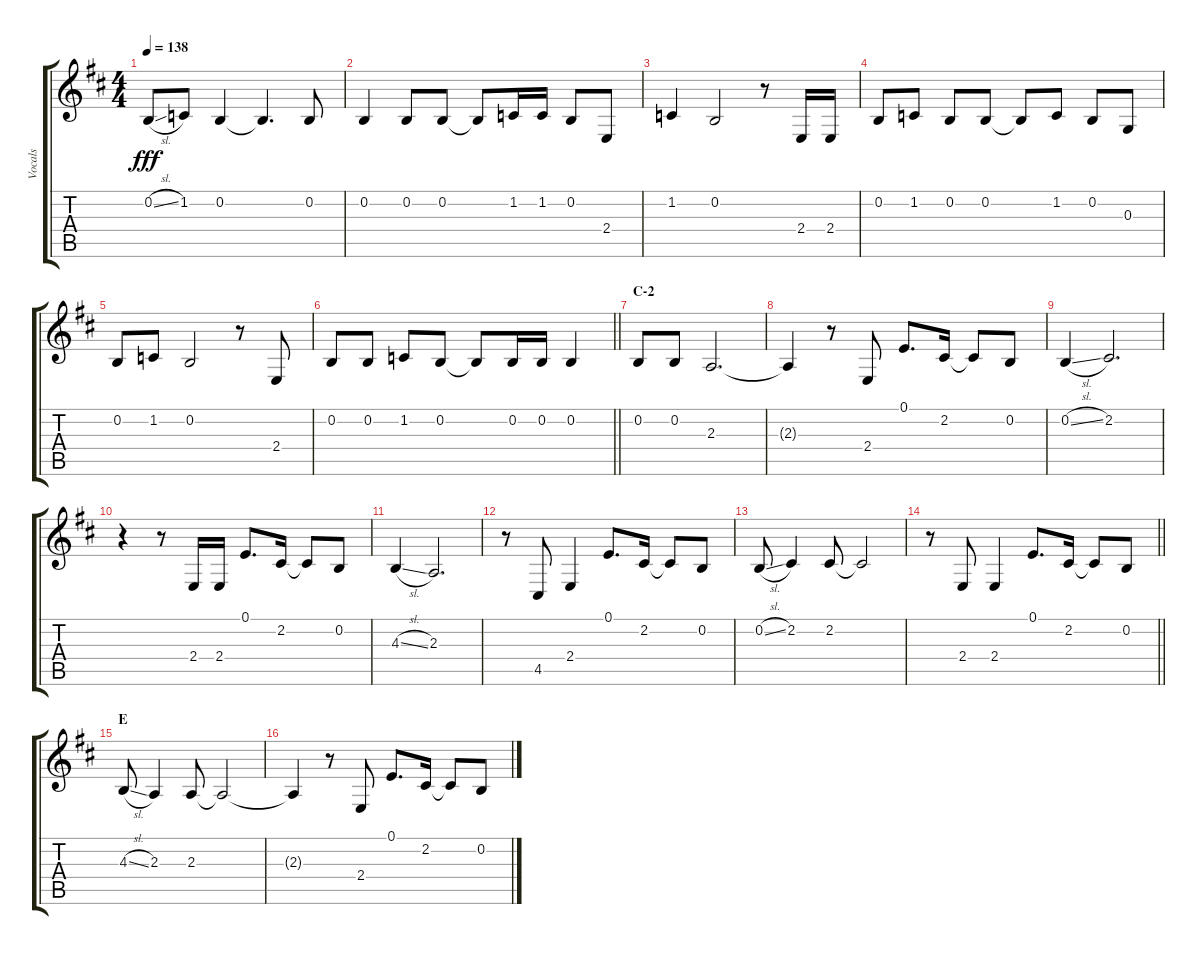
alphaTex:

\track ("Vocals" "Vocals") {instrument voiceoohs}
\staff {score tabs}
\tuning (E4 B3 G3 D3 A2 E2) {hide}
\ts (4 4)
\tempo 138
\clef g2
\ks d
0.2{sl}.8{dy fff} 1.2.8 0.2.4 0.2{t}.4{d} 0.2.8 |
0.2.4 0.2.8 0.2.8 0.2{t}.8 1.2.16 1.2.16 0.2.8 2.4.8 |
1.2.4 0.2.2 r.8 2.4.16 2.4.16 |
0.2.8 1.2.8 0.2.8 0.2.8 0.2{t}.8 1.2.8 0.2.8 0.3.8 |
0.2.8 1.2.8 0.2.2 r.8 2.4.8 |
\barLineRight lightlight
0.2.8 0.2.8 1.2.8 0.2.8 0.2{t}.8 0.2.16 0.2.16 0.2.4 |
\section ("" "C-2")
0.2.8 0.2.8 2.3.2{d} |
2.3{t}.4 r.8 2.4.8 0.1.8{d} 2.2.16 2.2{t}.8 0.2.8 |
0.2{sl}.4 2.2.2{d} |
r.4 r.8 2.4.16 2.4.16 0.1.8{d} 2.2.16 2.2{t}.8 0.2.8 |
4.3{sl}.4 2.3.2{d} |
r.8 4.5.8 2.4.4 0.1.8{d} 2.2.16 2.2{t}.8 0.2.8 |
0.2{sl}.8 2.2.4 2.2.8 2.2{t}.2 |
\barLineRight lightlight
r.8 2.4.8 2.4.4 0.1.8{d} 2.2.16 2.2{t}.8 0.2.8 |
\section ("" "E")
4.3{sl}.8 2.3.4 2.3.8 2.3{t}.2 |
2.3{t}.4 r.8 2.4.8 0.1.8{d} 2.2.16 2.2{t}.8 0.2.8
